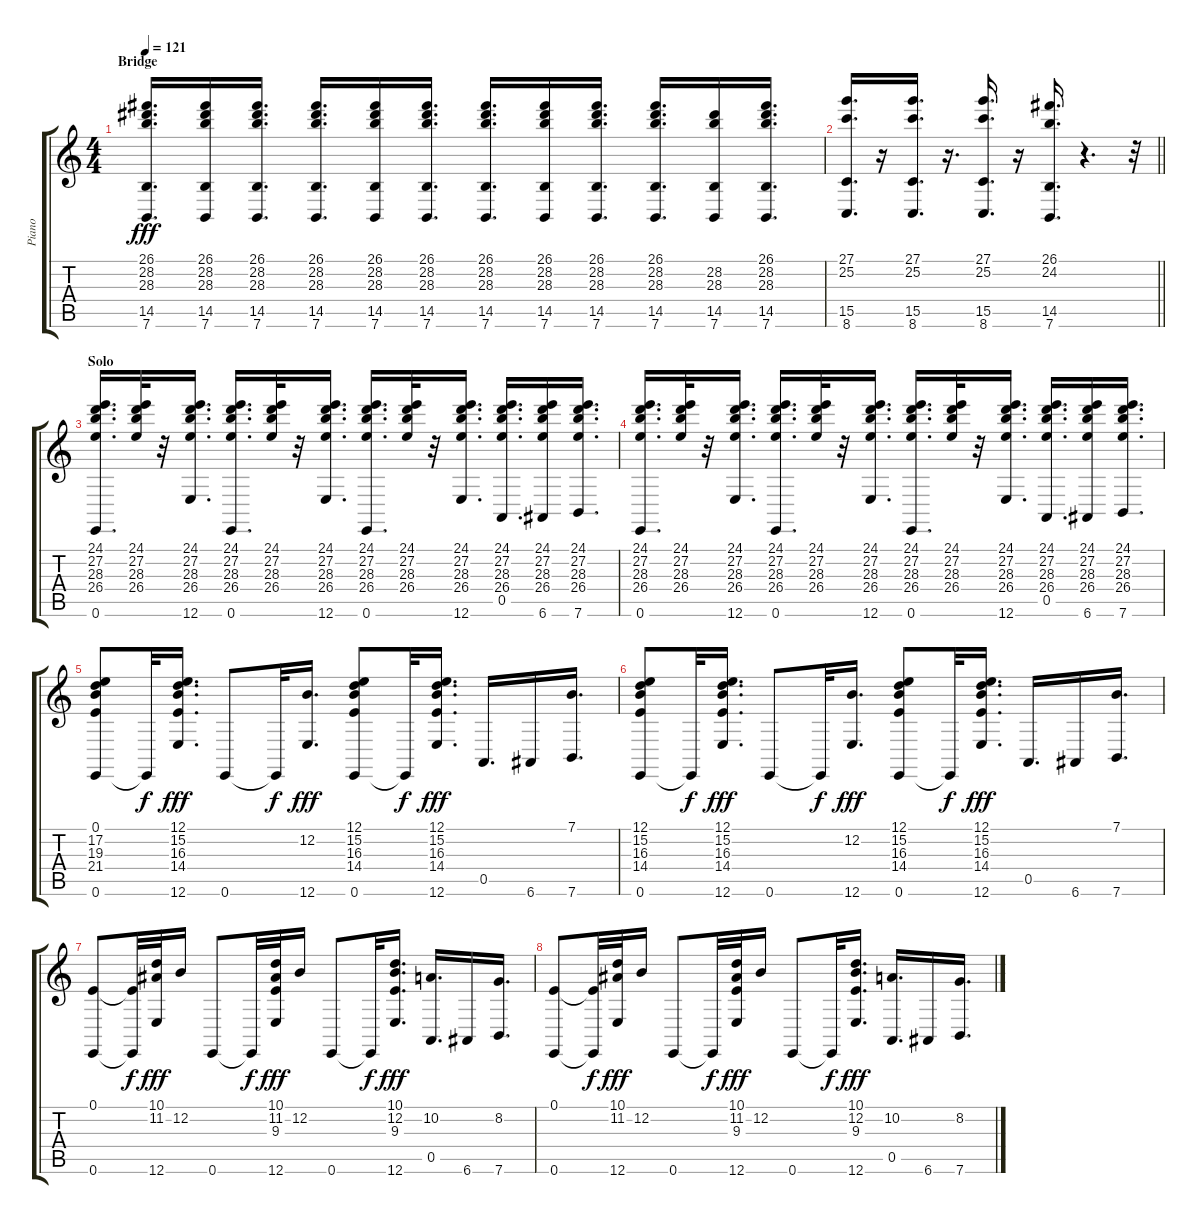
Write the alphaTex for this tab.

\track ("Piano" "Piano") {instrument acousticgrandpiano}
\staff {score tabs}
\tuning (E4 B3 G3 D3 A2 E2) {hide}
\ts (4 4)
\section ("" "Bridge")
\tempo 121
\clef g2
\ks c
(26.1 28.2 28.3 14.5 7.6).16{d dy fff} (26.1 28.2 28.3 14.5 7.6).16 (26.1 28.2 28.3 14.5 7.6).16{d} (26.1 28.2 28.3 14.5 7.6).16{d} (26.1 28.2 28.3 14.5 7.6).16 (26.1 28.2 28.3 14.5 7.6).16{d} (26.1 28.2 28.3 14.5 7.6).16{d} (26.1 28.2 28.3 14.5 7.6).16 (26.1 28.2 28.3 14.5 7.6).16{d} (26.1 28.2 28.3 14.5 7.6).16{d} (28.2 28.3 14.5 7.6).16 (26.1 28.2 28.3 14.5 7.6).16{d} |
\barLineRight lightlight
(27.1 25.2 15.5 8.6).16{d} r.16 (27.1 25.2 15.5 8.6).16{d} r.16{d} (27.1 25.2 15.5 8.6).16{d} r.16 (26.1 24.2 14.5 7.6).16{d} r.4{d} r.32 |
\section ("" "Solo")
(24.1 27.2 28.3 26.4 0.6).16{d volume 9} (24.1 27.2 28.3 26.4).32 r.32 (24.1 27.2 28.3 26.4 12.6).16{d} (24.1 27.2 28.3 26.4 0.6).16{d} (24.1 27.2 28.3 26.4).32 r.32 (24.1 27.2 28.3 26.4 12.6).16{d} (24.1 27.2 28.3 26.4 0.6).16{d} (24.1 27.2 28.3 26.4).32 r.32 (24.1 27.2 28.3 26.4 12.6).16{d} (24.1 27.2 28.3 26.4 0.5).16{d} (24.1 27.2 28.3 26.4 6.6).16 (24.1 27.2 28.3 26.4 7.6).16{d} |
(24.1 27.2 28.3 26.4 0.6).16{d} (24.1 27.2 28.3 26.4).32 r.32 (24.1 27.2 28.3 26.4 12.6).16{d} (24.1 27.2 28.3 26.4 0.6).16{d} (24.1 27.2 28.3 26.4).32 r.32 (24.1 27.2 28.3 26.4 12.6).16{d} (24.1 27.2 28.3 26.4 0.6).16{d} (24.1 27.2 28.3 26.4).32 r.32 (24.1 27.2 28.3 26.4 12.6).16{d} (24.1 27.2 28.3 26.4 0.5).16{d} (24.1 27.2 28.3 26.4 6.6).16 (24.1 27.2 28.3 26.4 7.6).16{d} |
(0.1 17.2 19.3 21.4 0.6).8 0.6{t}.32{dy f} (12.1 15.2 16.3 14.4 12.6).16{d dy fff} 0.6.8 0.6{t}.32{dy f} (12.2 12.6).16{d dy fff} (12.1 15.2 16.3 14.4 0.6).8 0.6{t}.32{dy f} (12.1 15.2 16.3 14.4 12.6).16{d dy fff} 0.5.16{d} 6.6.16 (7.1 7.6).16{d} |
(12.1 15.2 16.3 14.4 0.6).8 0.6{t}.32{dy f} (12.1 15.2 16.3 14.4 12.6).16{d dy fff} 0.6.8 0.6{t}.32{dy f} (12.2 12.6).16{d dy fff} (12.1 15.2 16.3 14.4 0.6).8 0.6{t}.32{dy f} (12.1 15.2 16.3 14.4 12.6).16{d dy fff} 0.5.16{d} 6.6.16 (7.1 7.6).16{d} |
(0.1 0.6).8 (0.1{t} 0.6{t}).32{dy f} (10.1 11.2 12.6).32{dy fff} 12.2.16 0.6.8 0.6{t}.32{dy f} (10.1 11.2 9.3 12.6).32{dy fff} 12.2.16 0.6.8 0.6{t}.32{dy f} (10.1 12.2 9.3 12.6).16{d dy fff} (10.2 0.5).16{d} 6.6.16 (8.2 7.6).16{d} |
(0.1 0.6).8 (0.1{t} 0.6{t}).32{dy f} (10.1 11.2 12.6).32{dy fff} 12.2.16 0.6.8 0.6{t}.32{dy f} (10.1 11.2 9.3 12.6).32{dy fff} 12.2.16 0.6.8 0.6{t}.32{dy f} (10.1 12.2 9.3 12.6).16{d dy fff} (10.2 0.5).16{d} 6.6.16 (8.2 7.6).16{d}
